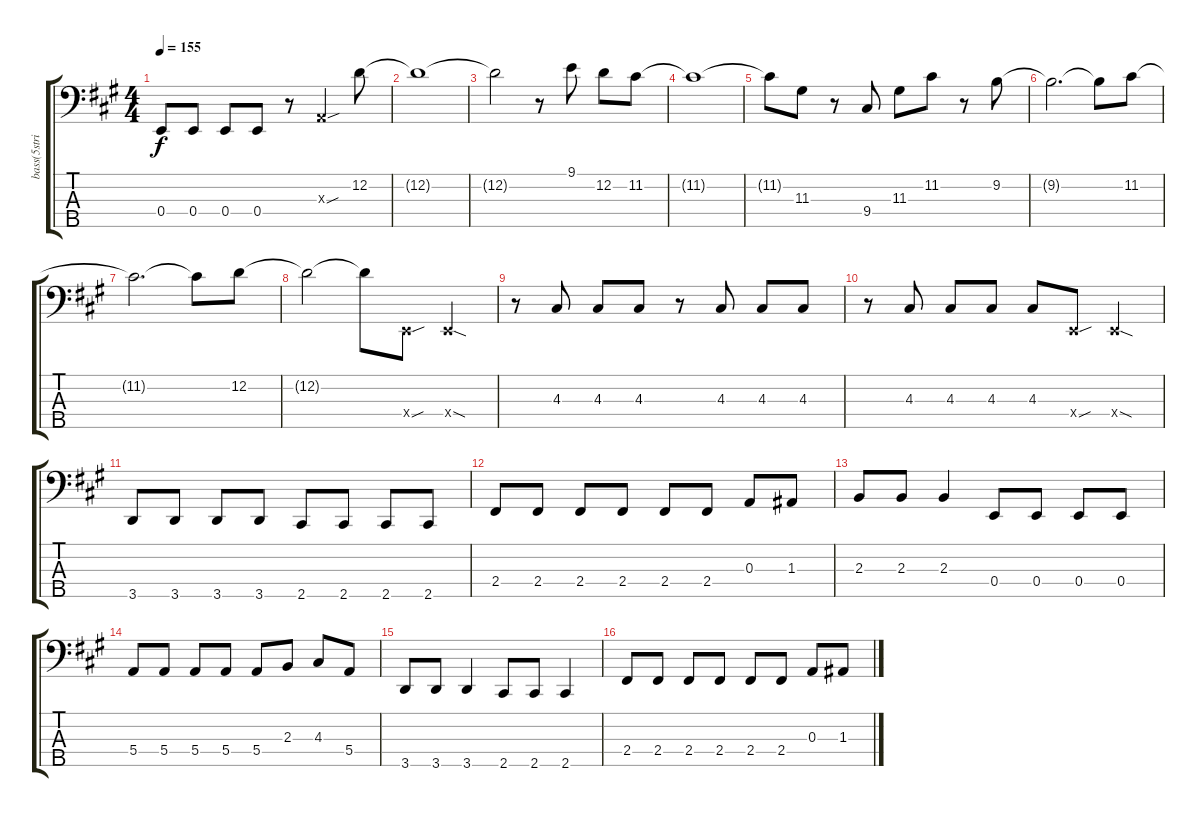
\track ("bass(5string)" "bass(5stri") {instrument electricbassfinger}
\staff {score tabs}
\tuning (G2 D2 A1 E1 B0) {hide}
\ts (4 4)
\tempo 155
\clef f4
\ks a
0.4{t}.8{dy f} 0.4.8 0.4.8 0.4.8 r.8 0.3{sou x}.4 12.2.8 |
12.2{t}.1 |
12.2{t}.2 r.8 9.1.8 12.2.8 11.2.8 |
11.2{t}.1 |
11.2{t}.8 11.3.8 r.8 9.4.8 11.3.8 11.2.8 r.8 9.2.8 |
9.2{t}.2{d} 9.2{t}.8 11.2.8 |
11.2{t}.2{d} 11.2{t}.8 12.2.8 |
12.2{t}.2 12.2{t}.8 0.4{sou x}.8 0.4{sod x}.4 |
r.8 4.3.8 4.3.8 4.3.8 r.8 4.3.8 4.3.8 4.3.8 |
r.8 4.3.8 4.3.8 4.3.8 4.3.8 0.4{sou x}.8 0.4{sod x}.4 |
3.5.8 3.5.8 3.5.8 3.5.8 2.5.8 2.5.8 2.5.8 2.5.8 |
2.4.8 2.4.8 2.4.8 2.4.8 2.4.8 2.4.8 0.3.8 1.3.8 |
2.3.8 2.3.8 2.3.4 0.4.8 0.4.8 0.4.8 0.4.8 |
5.4.8 5.4.8 5.4.8 5.4.8 5.4.8 2.3.8 4.3.8 5.4.8 |
3.5.8 3.5.8 3.5.4 2.5.8 2.5.8 2.5.4 |
2.4.8 2.4.8 2.4.8 2.4.8 2.4.8 2.4.8 0.3.8 1.3.8
